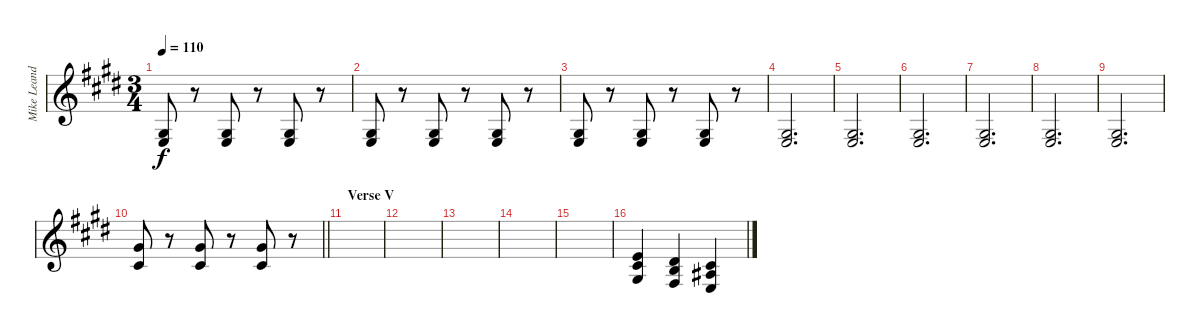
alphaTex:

\track ("Mike Leander's strings (violin, viola)" "Mike Leand") {instrument stringensemble1}
\staff {score}
\tuning (E4 B3 G3 D3 A2 E2) {hide}
\ts (3 4)
\tempo 110
\clef g2
\ks e
(1.3 2.4).8{dy f} r.8 (1.3 2.4).8 r.8 (1.3 2.4).8 r.8 |
(1.3 2.4).8 r.8 (1.3 2.4).8 r.8 (1.3 2.4).8 r.8 |
(1.3 2.4).8 r.8 (1.3 2.4).8 r.8 (1.3 2.4).8 r.8 |
(1.3 2.4).2{d} |
(1.3 2.4).2{d} |
(1.3 2.4).2{d} |
(1.3 2.4).2{d} |
(1.3 2.4).2{d} |
(1.3 2.4).2{d} |
\barLineRight lightlight
(4.1 2.2).8 r.8 (4.1 2.2).8 r.8 (4.1 2.2).8 r.8 |
\section ("" "Verse V")
|
|
|
|
|
(0.1 2.2 1.3).4 (4.2 4.3 4.4).4 (2.2 3.3 2.4).4
